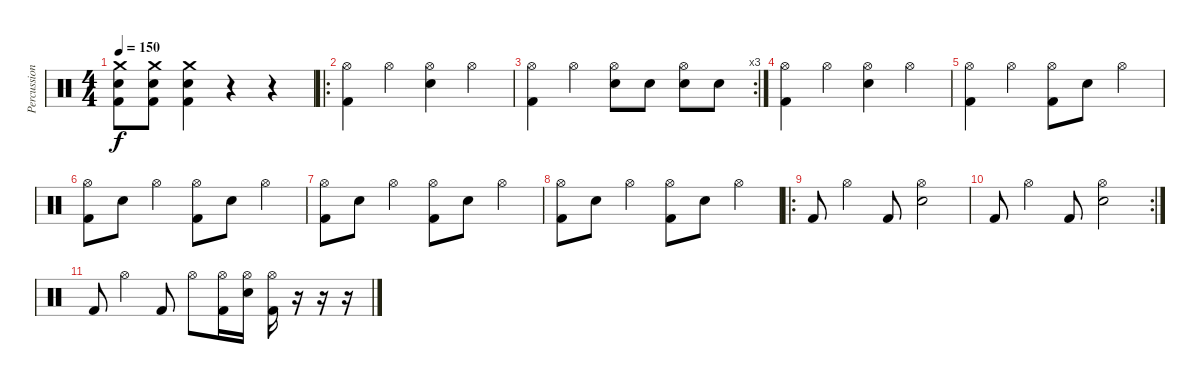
\track ("Percussion" "Percussion") {instrument percussion}
\staff {score}
\articulation defaults
\ts (4 4)
\tempo 150
\clef neutral
\ks c
("Crash medium (hit)" "Electric Snare (hit)" "Kick (hit) 2").8{dy f} ("Crash medium (hit)" "Electric Snare (hit)" "Kick (hit) 2").8 ("Crash medium (hit)" "Electric Snare (hit)" "Kick (hit) 2").4 r.4 r.4 |
\ro
("Hi-Hat (open)" "Kick (hit) 2").4 "Hi-Hat (open)".4 ("Hi-Hat (open)" "Electric Snare (hit)").4 "Hi-Hat (open)".4 |
\rc 3
("Hi-Hat (open)" "Kick (hit) 2").4 "Hi-Hat (open)".4 ("Hi-Hat (open)" "Electric Snare (hit)").8 "Electric Snare (hit)".8 ("Hi-Hat (open)" "Electric Snare (hit)").8 "Electric Snare (hit)".8 |
("Hi-Hat (open)" "Kick (hit) 2").4 "Hi-Hat (open)".4 ("Hi-Hat (open)" "Electric Snare (hit)").4 "Hi-Hat (open)".4 |
("Hi-Hat (open)" "Kick (hit) 2").4 "Hi-Hat (open)".4 ("Hi-Hat (open)" "Kick (hit) 2").8 "Electric Snare (hit)".8 "Hi-Hat (open)".4 |
("Hi-Hat (open)" "Kick (hit) 2").8 "Electric Snare (hit)".8 "Hi-Hat (open)".4 ("Hi-Hat (open)" "Kick (hit) 2").8 "Electric Snare (hit)".8 "Hi-Hat (open)".4 |
("Hi-Hat (open)" "Kick (hit) 2").8 "Electric Snare (hit)".8 "Hi-Hat (open)".4 ("Hi-Hat (open)" "Kick (hit) 2").8 "Electric Snare (hit)".8 "Hi-Hat (open)".4 |
("Hi-Hat (open)" "Kick (hit) 2").8 "Electric Snare (hit)".8 "Hi-Hat (open)".4 ("Hi-Hat (open)" "Kick (hit) 2").8 "Electric Snare (hit)".8 "Hi-Hat (open)".4 |
\ro "Kick (hit) 2".8 "Hi-Hat (open)".4 "Kick (hit) 2".8
("Hi-Hat (open)" "Electric Snare (hit)").2 |
\rc 2 "Kick (hit) 2".8 "Hi-Hat (open)".4 "Kick (hit) 2".8
("Hi-Hat (open)" "Electric Snare (hit)").2 |
"Kick (hit) 2".8 "Hi-Hat (open)".4 "Kick (hit) 2".8 "Hi-Hat (open)".8 ("Hi-Hat (open)" "Kick (hit) 2").16 ("Hi-Hat (open)" "Electric Snare (hit)").16 ("Hi-Hat (open)" "Kick (hit) 2").16 r.16 r.16 r.16
